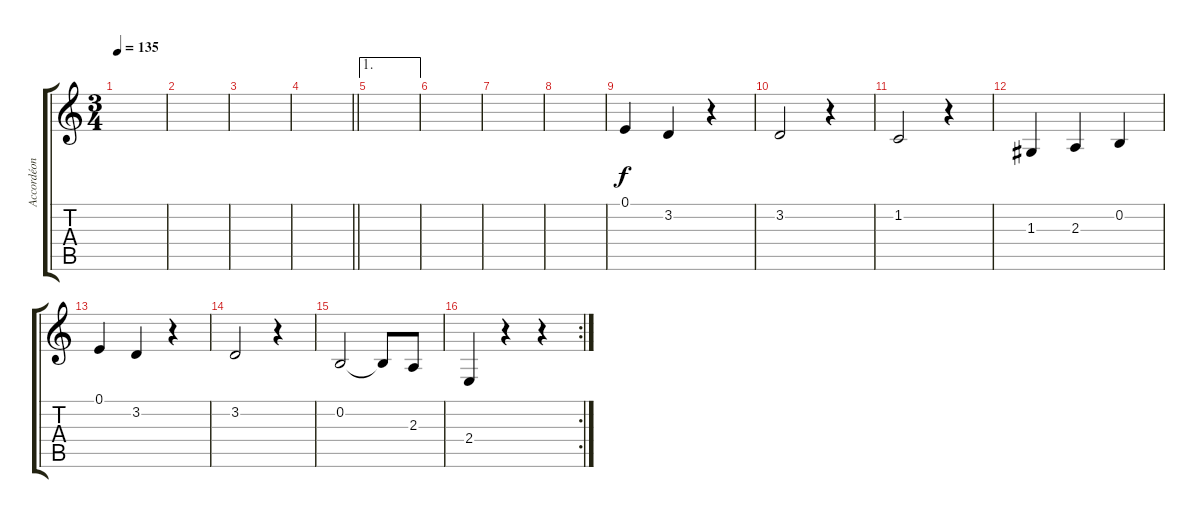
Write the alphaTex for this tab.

\track ("Accordéon" "Accordéon") {instrument accordion}
\staff {score tabs}
\tuning (E4 B3 G3 D3 A2 E2) {hide}
\ts (3 4)
\tempo 135
\clef g2
\ks c
|
|
|
\barLineRight lightlight
|
\ae 1
|
|
|
|
0.1.4 3.2.4 r.4 |
3.2.2 r.4 |
1.2.2 r.4 |
1.3.4 2.3.4 0.2.4 |
0.1.4 3.2.4 r.4 |
3.2.2 r.4 |
0.2.2 0.2{t}.8 2.3.8 |
\rc 2
2.4.4 r.4 r.4
